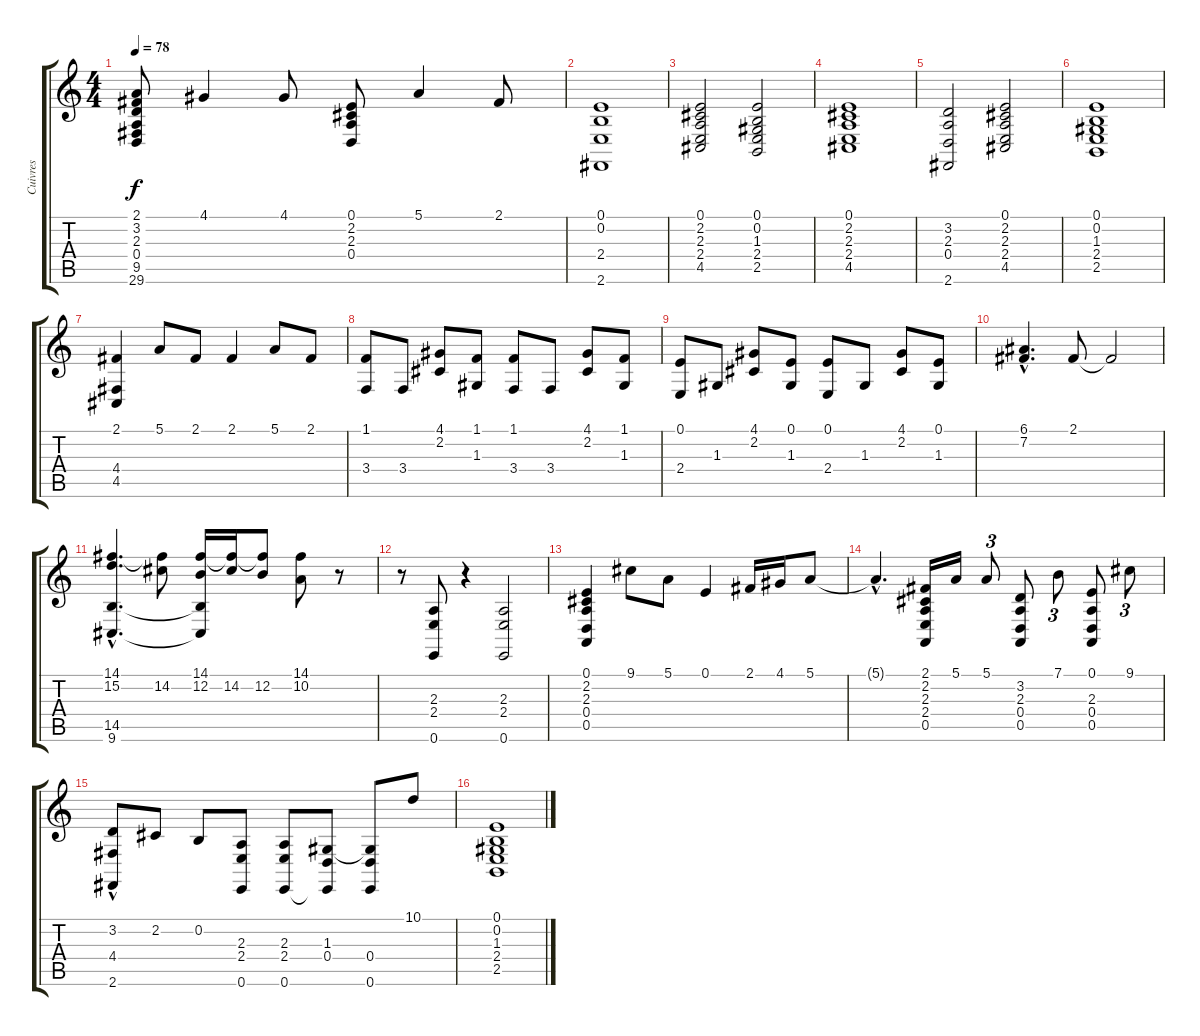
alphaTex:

\track ("Cuivres" "Cuivres") {instrument brasssection}
\staff {score tabs}
\tuning (E4 B3 G3 D3 A2 E2) {hide}
\ts (4 4)
\tempo 78
\clef g2
\ks c
(2.1 3.2 2.3 0.4 9.5 29.6).8{dy f} 4.1.4 4.1.8 (0.1 2.2 2.3 0.4).8 5.1.4 2.1.8 |
(0.1 0.2 2.4 2.6).1 |
(0.1 2.2 2.3 2.4 4.5).2 (0.1 0.2 1.3 2.4 2.5).2 |
(0.1 2.2 2.3 2.4 4.5).1 |
(3.2 2.3 0.4 2.6).2 (0.1 2.2 2.3 2.4 4.5).2 |
(0.1 0.2 1.3 2.4 2.5).1 |
(2.1 4.4 4.5).4 5.1.8 2.1.8 2.1.4 5.1.8 2.1.8 |
(1.1 3.4).8 3.4.8 (4.1 2.2).8 (1.1 1.3).8 (1.1 3.4).8 3.4.8 (4.1 2.2).8 (1.1 1.3).8 |
(0.1 2.4).8 1.3.8 (4.1 2.2).8 (0.1 1.3).8 (0.1 2.4).8 1.3.8 (4.1 2.2).8 (0.1 1.3).8 |
(6.1{hac} 7.2{hac}).4{d} 2.1.8 2.1{t}.2 |
(14.1{hac} 15.2{hac} 14.5 9.6).4{d} (14.1{t} 14.2).8 (14.1 12.2 14.5{t} 9.6{t}).16 (14.1{t} 14.2).16 (14.1{t} 12.2).8 (14.1 10.2).8 r.8 |
r.8 (2.3 2.4 0.6).8 r.4 (2.3 2.4 0.6).2 |
(0.1 2.2 2.3 0.4 0.5).4 9.1.8 5.1.8 0.1.4 2.1.16 4.1.16 5.1.8 |
5.1{hac t}.4{d} (2.1 2.2 2.3 2.4 0.5).16 5.1.16 5.1.8{tu (3 2)} (3.2 2.3 0.4 0.5).8 7.1.8{tu (3 2)} (0.1 2.3 0.4 0.5).8 9.1.8{tu (3 2)} |
(3.2 4.4 2.6{hac}).8 2.2.8 0.2.8 (2.3 2.4 0.6).8 (2.3 2.4 0.6).8 (1.3 0.4 0.6{t}).8 (1.3{t} 0.4 0.6).8 10.1.8 |
(0.1 0.2 1.3 2.4 2.5).1
